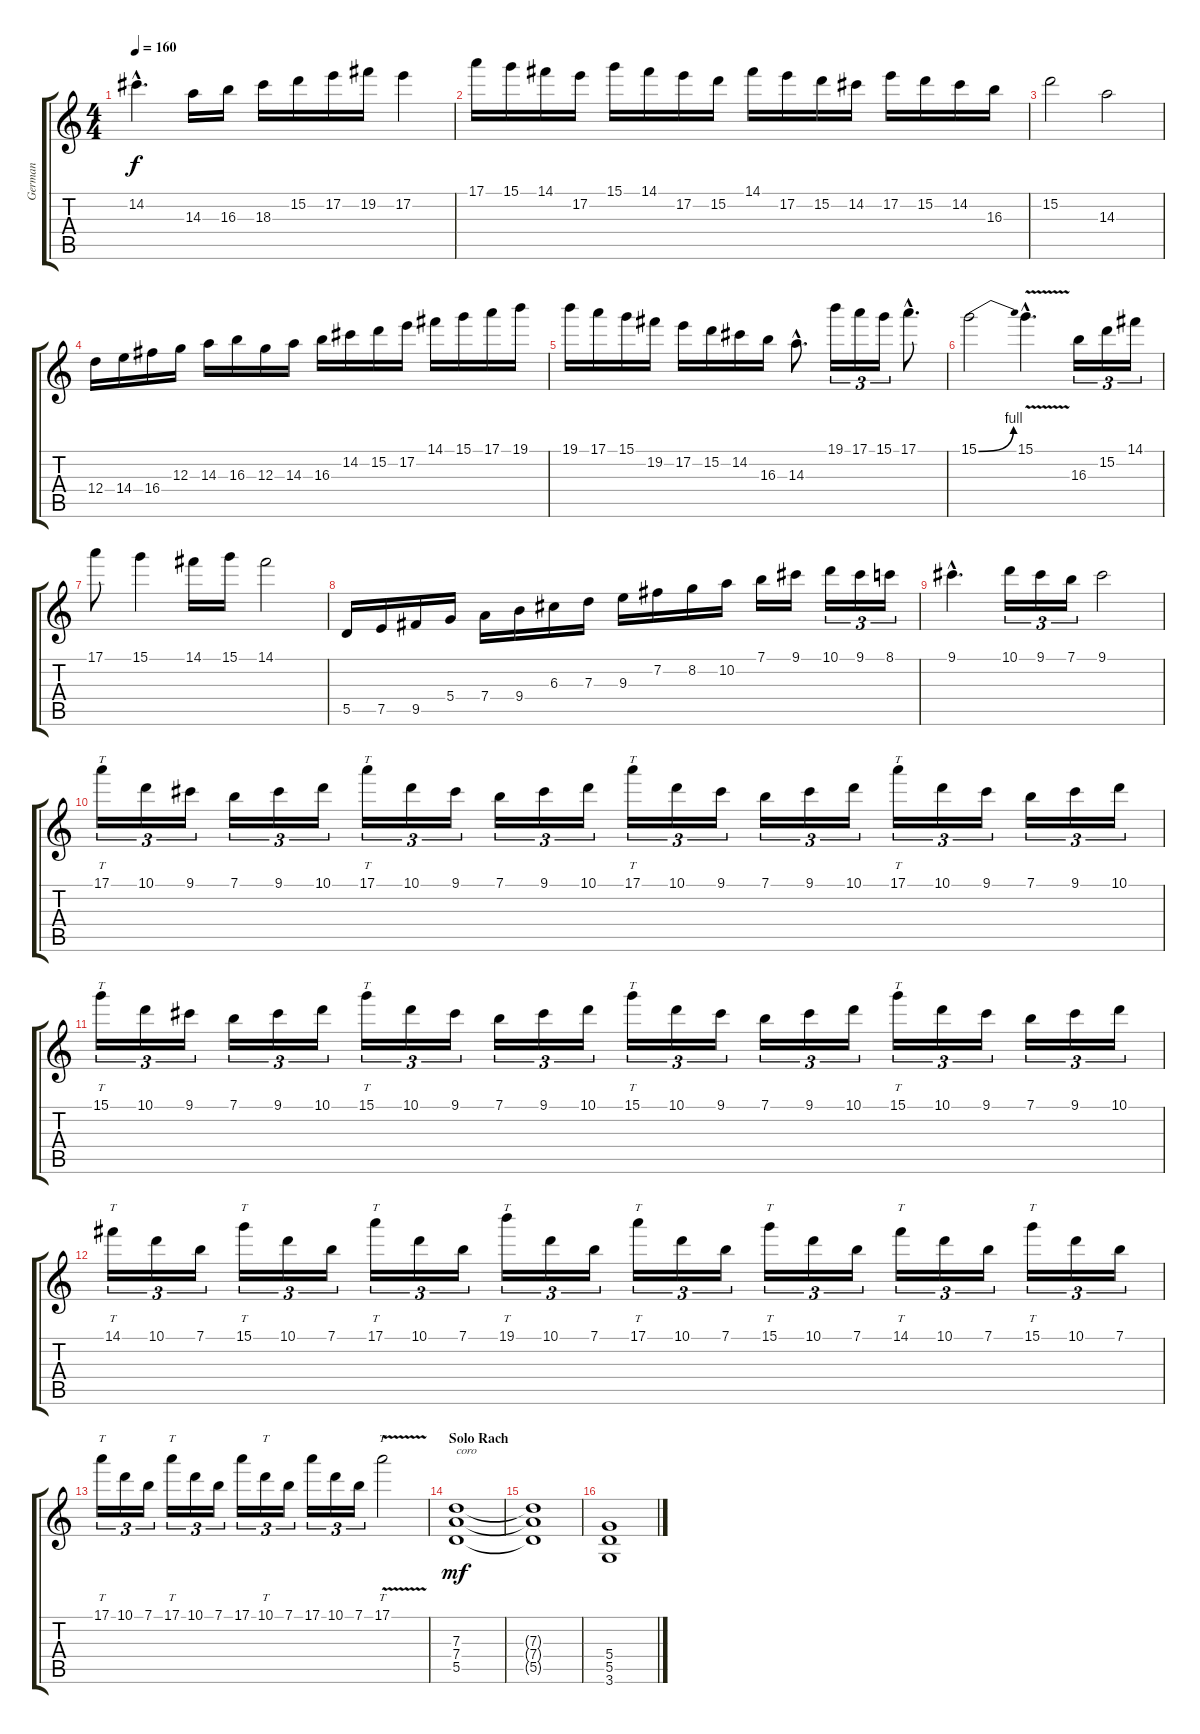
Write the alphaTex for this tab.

\track ("German" "German") {instrument distortionguitar}
\staff {score tabs}
\tuning (E4 B3 G3 D3 A2 E2) {hide}
\ts (4 4)
\tempo 160
\clef g2
\ks c
14.2{hac}.4{d dy f} 14.3.16 16.3.16 18.3.16 15.2.16 17.2.16 19.2.16 17.2.4 |
17.1.16 15.1.16 14.1.16 17.2.16 15.1.16 14.1.16 17.2.16 15.2.16 14.1.16 17.2.16 15.2.16 14.2.16 17.2.16 15.2.16 14.2.16 16.3.16 |
15.2.2 14.3.2 |
12.4.16 14.4.16 16.4.16 12.3.16 14.3.16 16.3.16 12.3.16 14.3.16 16.3.16 14.2.16 15.2.16 17.2.16 14.1.16 15.1.16 17.1.16 19.1.16 |
19.1.16 17.1.16 15.1.16 19.2.16 17.2.16 15.2.16 14.2.16 16.3.16 14.3{hac}.8{d} 19.1.16{tu (3 2)} 17.1.16{tu (3 2)} 15.1.16{tu (3 2)} 17.1{hac}.8{d} |
15.1{be (bend 0 0 60 4)}.2 15.1{v hac}.4{d} 16.3.16{tu (3 2)} 15.2.16{tu (3 2)} 14.1.16{tu (3 2)} |
17.1.8 15.1.4 14.1.16 15.1.16 14.1.2 |
5.5.16 7.5.16 9.5.16 5.4.16 7.4.16 9.4.16 6.3.16 7.3.16 9.3.16 7.2.16 8.2.16 10.2.16 7.1.16 9.1.16 10.1.16{tu (3 2)} 9.1.16{tu (3 2)} 8.1.16{tu (3 2)} |
9.1{hac}.4{d} 10.1.16{tu (3 2)} 9.1.16{tu (3 2)} 7.1.16{tu (3 2)} 9.1.2 |
17.1.16{tt tu (3 2)} 10.1.16{tu (3 2)} 9.1.16{tu (3 2)} 7.1.16{tu (3 2)} 9.1.16{tu (3 2)} 10.1.16{tu (3 2)} 17.1.16{tt tu (3 2)} 10.1.16{tu (3 2)} 9.1.16{tu (3 2)} 7.1.16{tu (3 2)} 9.1.16{tu (3 2)} 10.1.16{tu (3 2)} 17.1.16{tt tu (3 2)} 10.1.16{tu (3 2)} 9.1.16{tu (3 2)} 7.1.16{tu (3 2)} 9.1.16{tu (3 2)} 10.1.16{tu (3 2)} 17.1.16{tt tu (3 2)} 10.1.16{tu (3 2)} 9.1.16{tu (3 2)} 7.1.16{tu (3 2)} 9.1.16{tu (3 2)} 10.1.16{tu (3 2)} |
15.1.16{tt tu (3 2)} 10.1.16{tu (3 2)} 9.1.16{tu (3 2)} 7.1.16{tu (3 2)} 9.1.16{tu (3 2)} 10.1.16{tu (3 2)} 15.1.16{tt tu (3 2)} 10.1.16{tu (3 2)} 9.1.16{tu (3 2)} 7.1.16{tu (3 2)} 9.1.16{tu (3 2)} 10.1.16{tu (3 2)} 15.1.16{tt tu (3 2)} 10.1.16{tu (3 2)} 9.1.16{tu (3 2)} 7.1.16{tu (3 2)} 9.1.16{tu (3 2)} 10.1.16{tu (3 2)} 15.1.16{tt tu (3 2)} 10.1.16{tu (3 2)} 9.1.16{tu (3 2)} 7.1.16{tu (3 2)} 9.1.16{tu (3 2)} 10.1.16{tu (3 2)} |
14.1.16{tt tu (3 2)} 10.1.16{tu (3 2)} 7.1.16{tu (3 2)} 15.1.16{tt tu (3 2)} 10.1.16{tu (3 2)} 7.1.16{tu (3 2)} 17.1.16{tt tu (3 2)} 10.1.16{tu (3 2)} 7.1.16{tu (3 2)} 19.1.16{tt tu (3 2)} 10.1.16{tu (3 2)} 7.1.16{tu (3 2)} 17.1.16{tt tu (3 2)} 10.1.16{tu (3 2)} 7.1.16{tu (3 2)} 15.1.16{tt tu (3 2)} 10.1.16{tu (3 2)} 7.1.16{tu (3 2)} 14.1.16{tt tu (3 2)} 10.1.16{tu (3 2)} 7.1.16{tu (3 2)} 15.1.16{tt tu (3 2)} 10.1.16{tu (3 2)} 7.1.16{tu (3 2)} |
17.1.16{tt tu (3 2)} 10.1.16{tu (3 2)} 7.1.16{tu (3 2)} 17.1.16{tt tu (3 2)} 10.1.16{tu (3 2)} 7.1.16{tu (3 2)} 17.1.16{tu (3 2)} 10.1.16{tt tu (3 2)} 7.1.16{tu (3 2)} 17.1.16{tu (3 2)} 10.1.16{tu (3 2)} 7.1.16{tu (3 2)} 17.1{v}.2{tt} |
\section ("" "Solo Rach")
(7.3 7.4 5.5).1{txt "coro" dy mf} |
(7.3{t} 7.4{t} 5.5{t}).1 |
(5.4 5.5 3.6).1
